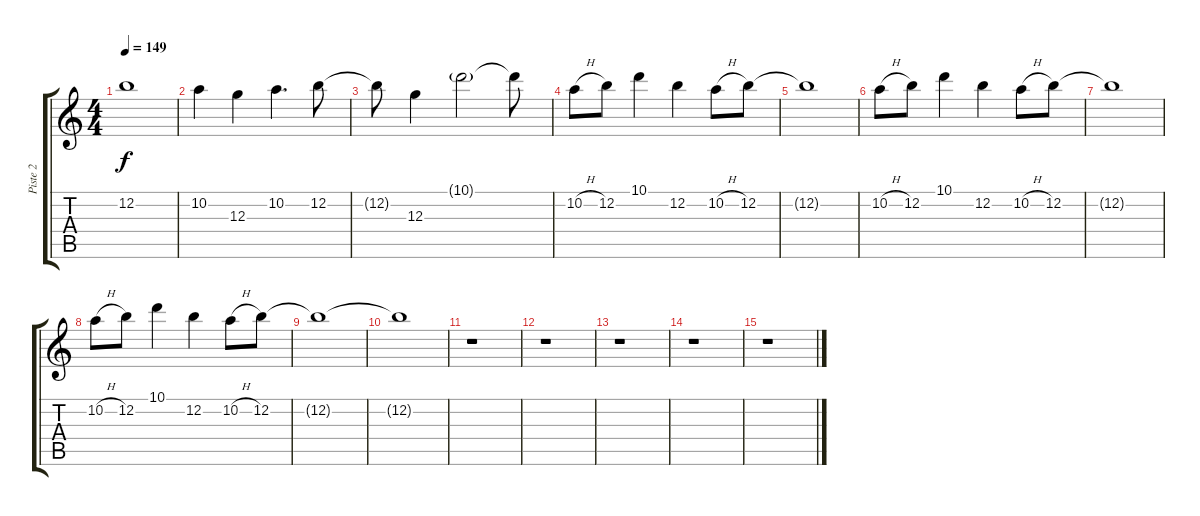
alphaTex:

\track ("Piste 2" "Piste 2") {instrument overdrivenguitar}
\staff {score tabs}
\tuning (E4 B3 G3 D3 A2 E2) {hide}
\ts (4 4)
\tempo 149
\clef g2
\ks c
12.2{t}.1{dy f} |
10.2.4 12.3.4 10.2.4{d} 12.2.8 |
12.2{t}.8 12.3.4 10.1{g}.2 10.1{t}.8 |
10.2{h}.8 12.2.8 10.1.4 12.2.4 10.2{h}.8 12.2.8 |
12.2{t}.1 |
10.2{h}.8 12.2.8 10.1.4 12.2.4 10.2{h}.8 12.2.8 |
12.2{t}.1 |
10.2{h}.8 12.2.8 10.1.4 12.2.4 10.2{h}.8 12.2.8 |
12.2{t}.1 |
12.2{t}.1 |
r.1 |
r.1 |
r.1 |
r.1 |
r.1
